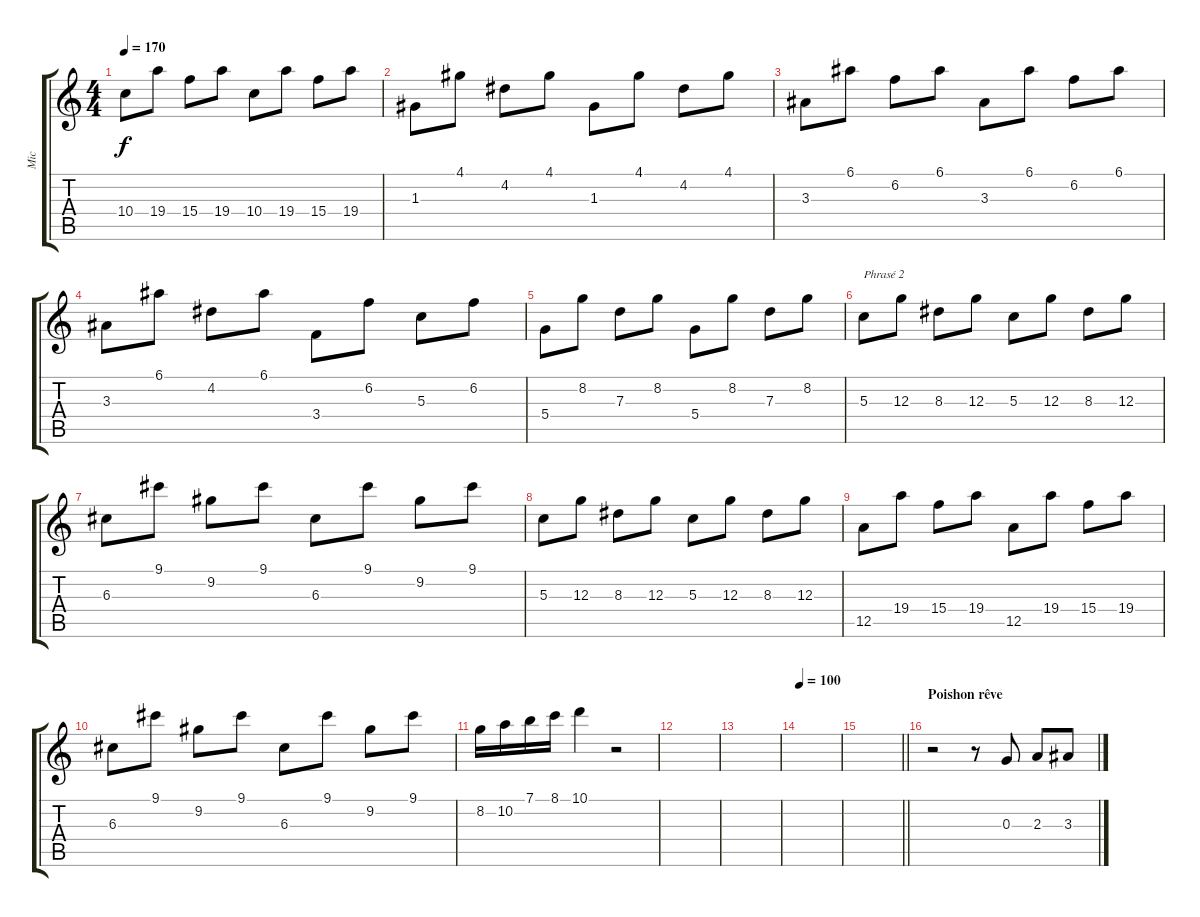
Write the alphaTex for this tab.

\track ("Mic" "Mic") {instrument distortionguitar}
\staff {score tabs}
\tuning (E4 B3 G3 D3 A2 E2) {hide}
\ts (4 4)
\tempo 170
\clef g2
\ks c
10.4.8{dy f} 19.4.8 15.4.8 19.4.8 10.4.8 19.4.8 15.4.8 19.4.8 |
1.3.8 4.1.8 4.2.8 4.1.8 1.3.8 4.1.8 4.2.8 4.1.8 |
3.3.8 6.1.8 6.2.8 6.1.8 3.3.8 6.1.8 6.2.8 6.1.8 |
3.3.8 6.1.8 4.2.8 6.1.8 3.4.8 6.2.8 5.3.8 6.2.8 |
5.4.8 8.2.8 7.3.8 8.2.8 5.4.8 8.2.8 7.3.8 8.2.8 |
5.3.8{txt "Phrasé 2"} 12.3.8 8.3.8 12.3.8 5.3.8 12.3.8 8.3.8 12.3.8 |
6.3.8 9.1.8 9.2.8 9.1.8 6.3.8 9.1.8 9.2.8 9.1.8 |
5.3.8 12.3.8 8.3.8 12.3.8 5.3.8 12.3.8 8.3.8 12.3.8 |
12.5.8 19.4.8 15.4.8 19.4.8 12.5.8 19.4.8 15.4.8 19.4.8 |
6.3.8 9.1.8 9.2.8 9.1.8 6.3.8 9.1.8 9.2.8 9.1.8 |
8.2.16 10.2.16 7.1.16 8.1.16 10.1.4 r.2 |
|
|
\tempo 100
|
\barLineRight lightlight
|
\section ("" "Poishon rêve")
r.2 r.8 0.3.8 2.3.8 3.3.8
